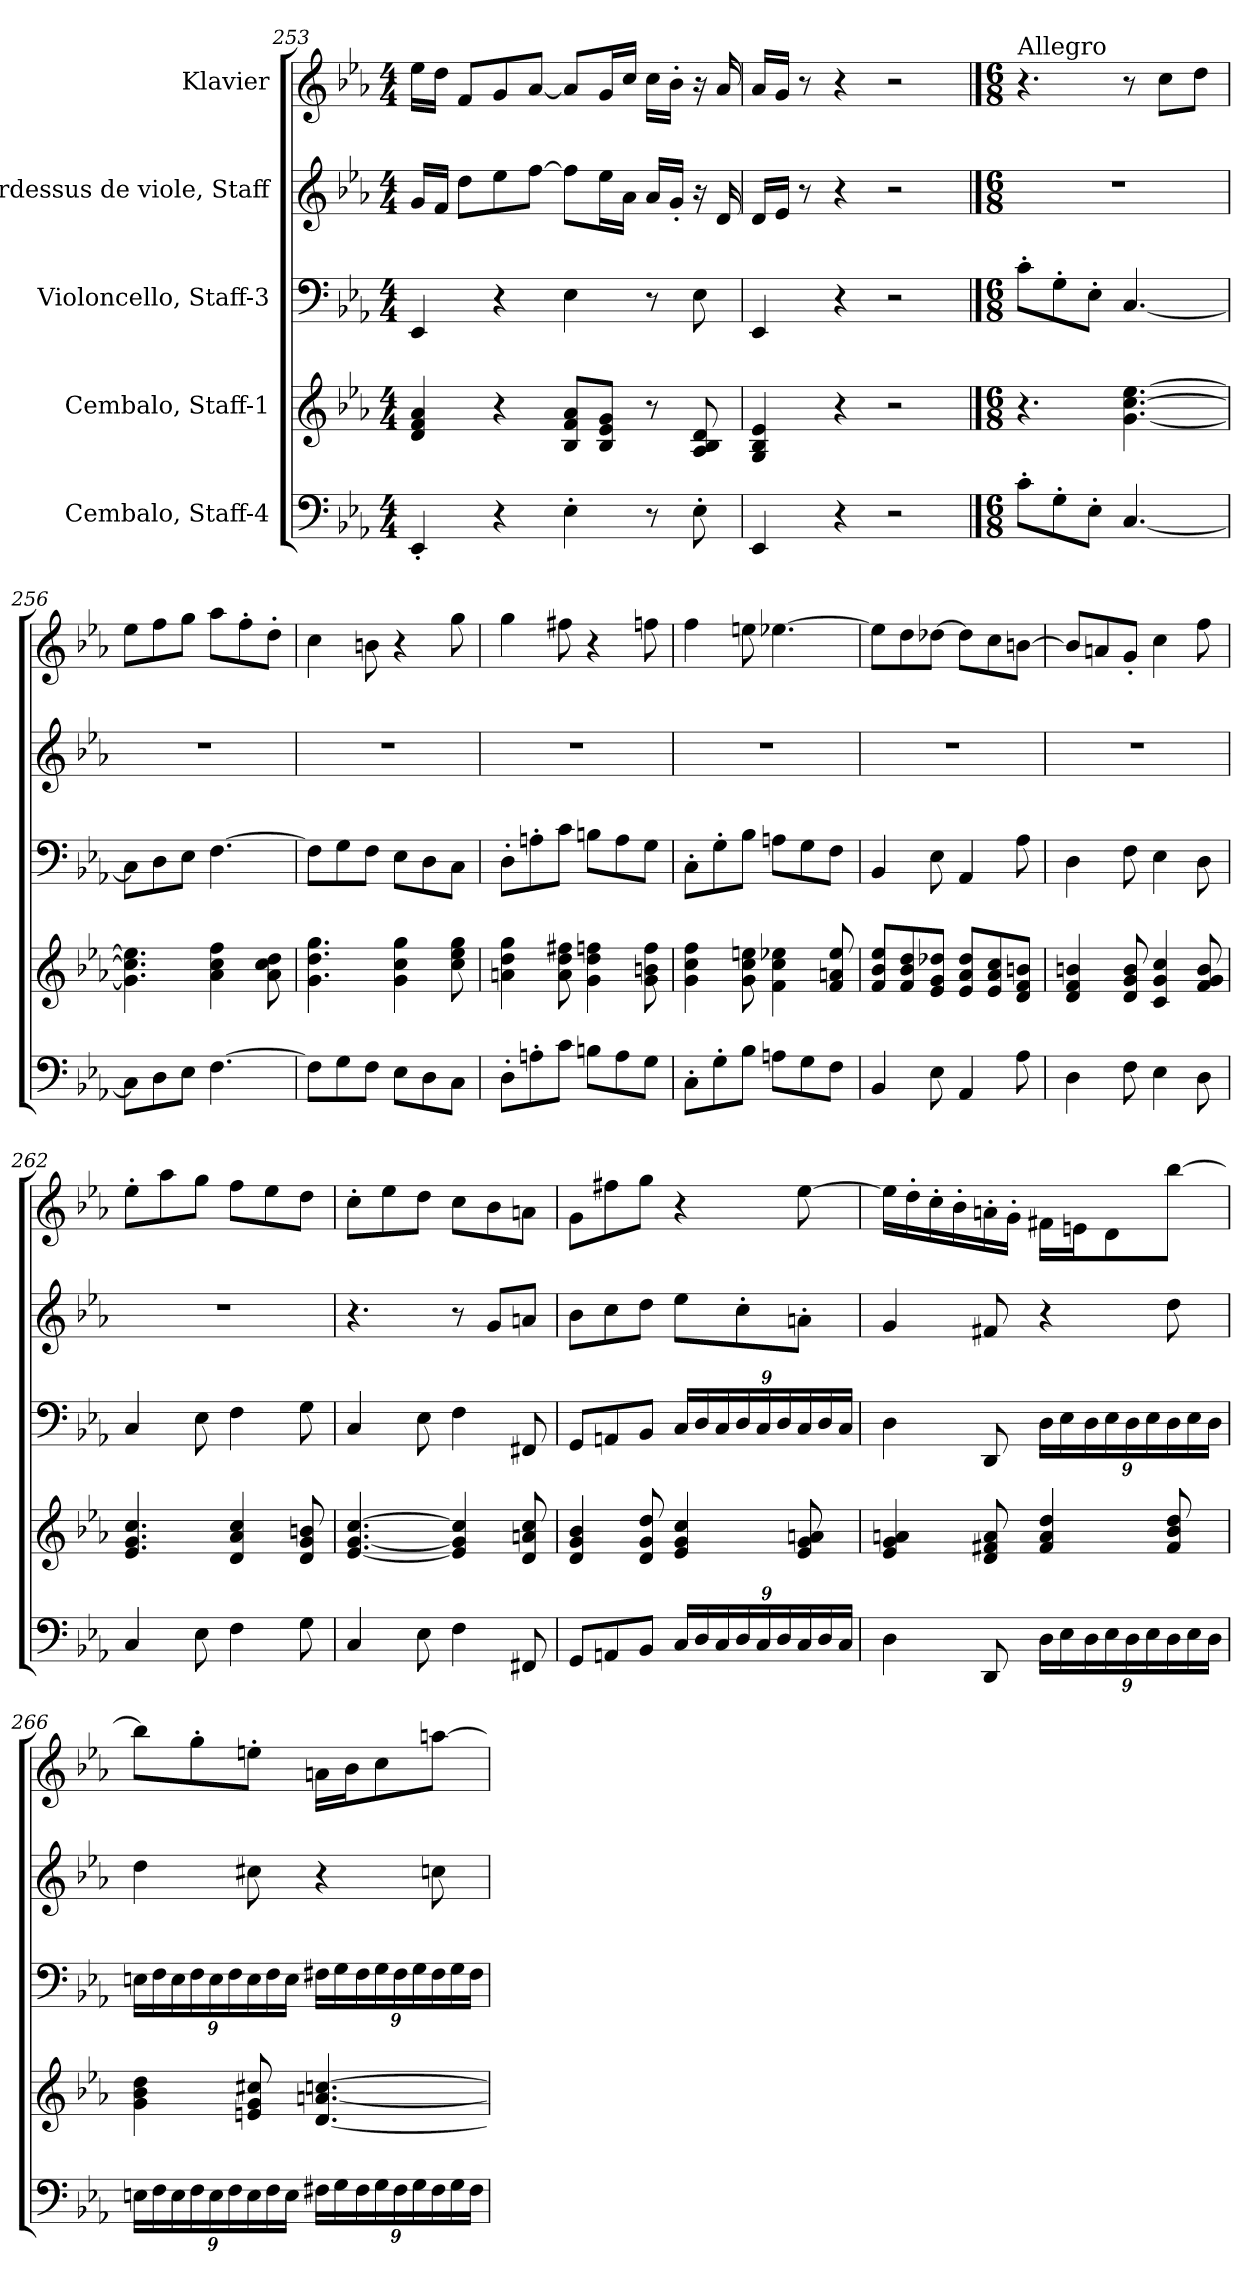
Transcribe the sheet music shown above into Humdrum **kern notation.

**kern	**kern	**kern	**kern	**kern
*part5	*part4	*part3	*part2	*part1
*staff5	*staff4	*staff3	*staff2	*staff1
*I"Cembalo, Staff-4	*I"Cembalo, Staff-1	*I"Violoncello, Staff-3	*I"Pardessus de viole, Staff	*I"Klavier
*clefF4	*clefG2	*clefF4	*clefG2	*clefG2
*ITrd7c12	*	*	*	*
*k[b-e-a-]	*k[b-e-a-]	*k[b-e-a-]	*k[b-e-a-]	*k[b-e-a-]
*M4/4	*M4/4	*M4/4	*M4/4	*M4/4
=253	=253	=253	=253	=253
4EEE-'/	4d/ 4f/ 4a-/	4EE-/	16g/LL	16ee-\LL
.	.	.	16f/JJ	16dd\JJ
.	.	.	8dd\L	8f/L
4r	4r	4r	8ee-\	8g/
.	.	.	[8ff\J	[8a-/J
4EE-'\	8B-/ 8f/ 8a-/L	4E-\	8ff\L]	8a-/L]
.	8B-/ 8e-/ 8g/J	.	16ee-\L	16g/L
.	.	.	16a-\JJ	16cc/JJ
*	*	*	*	*MM55
8r	8r	8r	16a-/LL	16cc\LL
.	.	.	16g'/JJ	16b-'\JJ
8EE-'\	8A-/ 8B-/ 8d/	8E-\	16r	16r
.	.	.	16d/	16a-/
=254	=254	=254	=254	=254
*	*	*	*	*MM45
4EEE-/	4G/ 4B-/ 4e-/	4EE-/	16d/LL	16a-/LL
.	.	.	16e-/JJ	16g/JJ
.	.	.	8r	8r
4r	4r	4r	4r	4r
2r	2r	2r	2r	2r
!!LO:PB:g=z
==255	==255	==255	==255	==255
*M6/8	*M6/8	*M6/8	*M6/8	*M6/8
*	*	*	*	*MM120
!	!	!	!	!LO:TX:a:t=Allegro
8C'\L	4.r	8c'\L	2.r	4.r
8GG'\	.	8G'\	.	.
8EE-'\J	.	8E-'\J	.	.
[4.CC/	[4.g\ [4.cc\ [4.ee-\	[4.C/	.	8r
.	.	.	.	8cc\L
.	.	.	.	8dd\J
=256	=256	=256	=256	=256
8CC\L]	4.g\] 4.cc\] 4.ee-\]	8C\L]	2.r	8ee-\L
8DD\	.	8D\	.	8ff\
8EE-\J	.	8E-\J	.	8gg\J
[4.FF\	4a-\ 4cc\ 4ff\	[4.F\	.	8aa-\L
.	.	.	.	8ff'\
.	8a-\ 8cc\ 8dd\	.	.	8dd'\J
=257	=257	=257	=257	=257
8FF\L]	4.g\ 4.dd\ 4.gg\	8F\L]	2.r	4cc\
8GG\	.	8G\	.	.
8FF\J	.	8F\J	.	8bn\
8EE-\L	4g\ 4cc\ 4gg\	8E-\L	.	4r
8DD\	.	8D\	.	.
8CC\J	8cc\ 8ee-\ 8gg\	8C\J	.	8gg\
=258	=258	=258	=258	=258
8DD'\L	4an\ 4dd\ 4gg\	8D'\L	2.r	4gg\
8AAn'\	.	8An'\	.	.
8C\J	8a\ 8dd\ 8ff#X\	8c\J	.	8ff#X\
8BBn\L	4g\ 4dd\ 4ffn\	8Bn\L	.	4r
8AA\	.	8A\	.	.
8GG\J	8g\ 8bn\ 8ff\	8G\J	.	8ffn\
=259	=259	=259	=259	=259
8CC'\L	4g\ 4cc\ 4ff\	8C'\L	2.r	4ff\
8GG'\	.	8G'\	.	.
8BB-\J	8g\ 8cc\ 8een\	8B-\J	.	8een\
8AAn\L	4f\ 4cc\ 4ee-X\	8An\L	.	[4.ee-X\
8GG\	.	8G\	.	.
8FF\J	8f/ 8an/ 8ee-/	8F\J	.	.
!!LO:LB:g=z
=260	=260	=260	=260	=260
4BBB-/	8f/ 8b-/ 8ee-/L	4BB-/	2.r	8ee-\L]
.	8f/ 8b-/ 8dd/	.	.	8dd\
8EE-\	8e-/ 8g/ 8dd-X/J	8E-\	.	[8dd-X\J
4AAA-/	8e-/ 8a-/ 8dd-/L	4AA-/	.	8dd-\L]
.	8e-/ 8a-/ 8cc/	.	.	8cc\
8AA-\	8d/ 8f/ 8bn/J	8A-\	.	[8bn\J
=261	=261	=261	=261	=261
4DD\	4d/ 4f/ 4bn/	4D\	2.r	8b/L]
.	.	.	.	8an/
8FF\	8d/ 8g/ 8b/	8F\	.	8g'/J
4EE-\	4c/ 4g/ 4cc/	4E-\	.	4cc\
8DD\	8f/ 8g/ 8b/	8D\	.	8ff\
=262	=262	=262	=262	=262
4CC/	4.e-/ 4.g/ 4.cc/	4C/	2.r	8ee-'\L
.	.	.	.	8aa-\
8EE-\	.	8E-\	.	8gg\J
4FF\	4d/ 4a-/ 4cc/	4F\	.	8ff\L
.	.	.	.	8ee-\
8GG\	8d/ 8g/ 8bn/	8G\	.	8dd\J
=263	=263	=263	=263	=263
4CC/	[4.e-/ [4.g/ [4.cc/	4C/	4.r	8cc'\L
.	.	.	.	8ee-\
8EE-\	.	8E-\	.	8dd\J
4FF\	4e-/] 4g/] 4cc/]	4F\	8r	8cc\L
.	.	.	8g/L	8b-\
8FFF#X/	8d/ 8an/ 8cc/	8FF#X/	8an/J	8an\J
=264	=264	=264	=264	=264
8GGG/L	4d/ 4g/ 4b-/	8GG/L	8b-\L	8g\L
8AAAn/	.	8AAn/	8cc\	8ff#X\
8BBB-/J	8d/ 8g/ 8dd/	8BB-/J	8dd\J	8gg\J
*Xbrackettup	*	*Xbrackettup	*	*
24CC/LL	4e-/ 4g/ 4cc/	24C/LL	8ee-\L	4r
24DD/	.	24D/	.	.
24CC/	.	24C/	.	.
24DD/	.	24D/	8cc'\	.
24CC/	.	24C/	.	.
24DD/	.	24D/	.	.
24CC/	8e-/ 8g/ 8an/	24C/	8an'\J	[8ee-\
24DD/	.	24D/	.	.
24CC/JJ	.	24C/JJ	.	.
!!LO:PB:g=z
=265	=265	=265	=265	=265
4DD\	4e-/ 4g/ 4an/	4D\	4g/	16ee-\LL]
.	.	.	.	16dd'\
.	.	.	.	16cc'\
.	.	.	.	16b-'\
8DDD/	8d/ 8f#X/ 8a/	8DD/	8f#X/	16an'\
.	.	.	.	16g'\JJ
24DD\LL	4f#/ 4a/ 4dd/	24D\LL	4r	16f#X\LL
24EE-\	.	24E-\	.	.
.	.	.	.	16en\J
24DD\	.	24D\	.	.
24EE-\	.	24E-\	.	8d\
24DD\	.	24D\	.	.
24EE-\	.	24E-\	.	.
24DD\	8f#/ 8b-/ 8dd/	24D\	8dd\	[8bb-\J
24EE-\	.	24E-\	.	.
24DD\JJ	.	24D\JJ	.	.
=266	=266	=266	=266	=266
24EEn\LL	4g\ 4b-\ 4dd\	24En\LL	4dd\	8bb-\L]
24FF\	.	24F\	.	.
24EE\	.	24E\	.	.
24FF\	.	24F\	.	8gg'\
24EE\	.	24E\	.	.
24FF\	.	24F\	.	.
24EE\	8en/ 8g/ 8cc#X/	24E\	8cc#X\	8een'\J
24FF\	.	24F\	.	.
24EE\JJ	.	24E\JJ	.	.
24FF#X\LL	[4.d/ [4.an/ [4.ccn/	24F#X\LL	4r	16an\LL
24GG\	.	24G\	.	.
.	.	.	.	16b-\J
24FF#\	.	24F#\	.	.
24GG\	.	24G\	.	8cc\
24FF#\	.	24F#\	.	.
24GG\	.	24G\	.	.
24FF#\	.	24F#\	8ccn\	[8aan\J
24GG\	.	24G\	.	.
24FF#\JJ	.	24F#\JJ	.	.
=	=	=	=	=
*-	*-	*-	*-	*-
